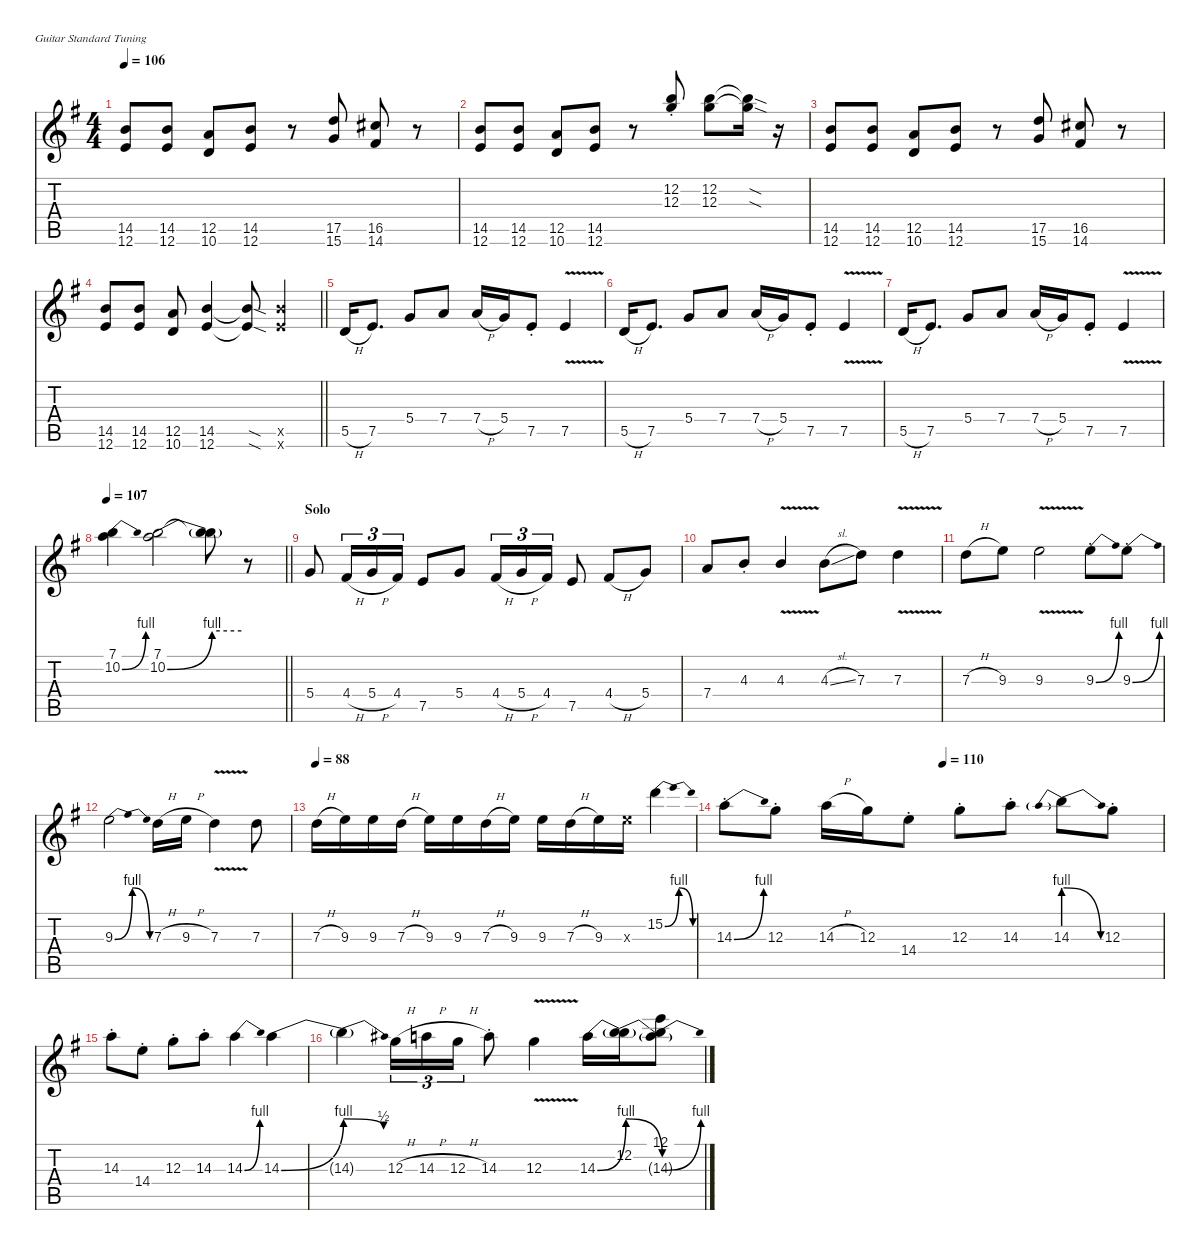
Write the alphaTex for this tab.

\defaultSystemsLayout 4
\hideDynamics
\bracketExtendMode nobrackets
\singleTrackTrackNamePolicy hidden
\multiTrackTrackNamePolicy hidden
\firstSystemTrackNameMode fullname
\firstSystemTrackNameOrientation horizontal
\otherSystemsTrackNameOrientation horizontal
\track ("Tony Right channel" "od.guit.") {mute instrument overdrivenguitar}
\staff {score tabs}
\tuning (E4 B3 G3 D3 A2 E2)
\ts (4 4)
\tempo 106
\clef g2
\ks eminor
(14.5{acc forcenatural} 12.6{acc forcenatural}).8{dy f beam Up} (14.5{acc forcenatural} 12.6{acc forcenatural}).8{beam Up} (12.5{acc forcenatural} 10.6{acc forcenatural}).8{beam Up} (14.5{acc forcenatural} 12.6{acc forcenatural}).8{beam Up} r.8{beam Up} (17.5{acc forcenatural} 15.6{acc forcenatural}).8{beam Up} (16.5{acc #} 14.6{acc #}).8{beam Up} r.8{beam Up} |
(14.5{acc forcenatural} 12.6{acc forcenatural}).8{beam Up} (14.5{acc forcenatural} 12.6{acc forcenatural}).8{beam Up} (12.5{acc forcenatural} 10.6{acc forcenatural}).8{beam Up} (14.5{acc forcenatural} 12.6{acc forcenatural}).8{beam Up} r.8{beam Up} (12.2{st acc forcenatural} 12.3{st acc forcenatural}).8{beam Down} (12.2{acc forcenatural} 12.3{acc forcenatural}).8{beam Down} (12.2{sod t acc forcenatural} 12.3{sod t acc forcenatural}).16{beam Down} r.16{beam Down} |
(14.5{acc forcenatural} 12.6{acc forcenatural}).8{beam Up} (14.5{acc forcenatural} 12.6{acc forcenatural}).8{beam Up} (12.5{acc forcenatural} 10.6{acc forcenatural}).8{beam Up} (14.5{acc forcenatural} 12.6{acc forcenatural}).8{beam Up} r.8{beam Up} (17.5{acc forcenatural} 15.6{acc forcenatural}).8{beam Up} (16.5{acc #} 14.6{acc #}).8{beam Up} r.8{beam Up} |
\barLineRight lightlight
(14.5{acc forcenatural} 12.6{acc forcenatural}).8{beam Up} (14.5{acc forcenatural} 12.6{acc forcenatural}).8{beam Up} (12.5{acc forcenatural} 10.6{acc forcenatural}).8{beam Up} (14.5{acc forcenatural} 12.6{acc forcenatural}).4{beam Up} (14.5{sod t acc forcenatural} 12.6{sod t acc forcenatural}).8{beam Up} (14.5{x acc forcenatural} 12.6{x acc forcenatural}).4{beam Up} |
\section ("" "")
5.5{h acc forcenatural}.16{beam Up} 7.5{acc forcenatural}.8{d beam Up} 5.4{acc forcenatural}.8{beam Up} 7.4{acc forcenatural}.8{beam Up} 7.4{h acc forcenatural}.16{beam Up} 5.4{acc forcenatural}.16{beam Up} 7.5{st acc forcenatural}.8{beam Up} 7.5{v acc forcenatural}.4{beam Up} |
5.5{h acc forcenatural}.16{beam Up} 7.5{acc forcenatural}.8{d beam Up} 5.4{acc forcenatural}.8{beam Up} 7.4{acc forcenatural}.8{beam Up} 7.4{h acc forcenatural}.16{beam Up} 5.4{acc forcenatural}.16{beam Up} 7.5{st acc forcenatural}.8{beam Up} 7.5{v acc forcenatural}.4{beam Up} |
5.5{h acc forcenatural}.16{beam Up} 7.5{acc forcenatural}.8{d beam Up} 5.4{acc forcenatural}.8{beam Up} 7.4{acc forcenatural}.8{beam Up} 7.4{h acc forcenatural}.16{beam Up} 5.4{acc forcenatural}.16{beam Up} 7.5{st acc forcenatural}.8{beam Up} 7.5{v acc forcenatural}.4{beam Up} |
\tempo 107
\barLineRight lightlight
(7.1{acc forcenatural} 10.2{be (bend 0 0 17.0000004 4) acc forcenatural}).4{beam Down} (7.1{acc forcenatural} 10.2{be (bend 0 0 60 4) acc forcenatural}).2{beam Down} (7.1{t acc forcenatural} 10.2{be (hold 0 4 60 4) t}).8{beam Down} r.8{beam Down} |
\section ("" "Solo")
5.4{acc forcenatural}.8{beam Up} 4.4{h acc #}.16{tu (3 2) beam Up} 5.4{h acc forcenatural}.16{tu (3 2) beam Up} 4.4{acc #}.16{tu (3 2) beam Up} 7.5{acc forcenatural}.8{beam Up} 5.4{acc forcenatural}.8{beam Up} 4.4{h acc #}.16{tu (3 2) beam Up} 5.4{h acc forcenatural}.16{tu (3 2) beam Up} 4.4{acc #}.16{tu (3 2) beam Up} 7.5{acc forcenatural}.8{beam Up} 4.4{h acc #}.8{beam Up} 5.4{acc forcenatural}.8{beam Up} |
7.4{acc forcenatural}.8{beam Up} 4.3{st acc forcenatural}.8{beam Up} 4.3{v acc forcenatural}.4{beam Up} 4.3{sl acc forcenatural}.8{beam Down} 7.3{acc forcenatural}.8{beam Down} 7.3{v acc forcenatural}.4{beam Down} |
7.3{h acc forcenatural}.8{beam Down} 9.3{acc forcenatural}.8{beam Down} 9.3{v acc forcenatural}.2{beam Down} 9.3{be (bend 0 0 15 4) st acc forcenatural}.8{beam Down} 9.3{be (bend 0 0 15 4) st acc forcenatural}.8{beam Down} |
9.3{be (bendrelease 0 0 9 4 41.0000016 4 48.999998399999996 0) acc forcenatural}.2{beam Down} 7.3{h acc forcenatural}.16{beam Down} 9.3{h acc forcenatural}.16{beam Down} 7.3{v acc forcenatural}.4{beam Down} 7.3{acc forcenatural}.8{beam Down} |
\tempo 88
7.3{h acc forcenatural}.16{beam Down} 9.3{acc forcenatural}.16{beam Down} 9.3{acc forcenatural}.16{beam Down} 7.3{h acc forcenatural}.16{beam Down} 9.3{acc forcenatural}.16{beam Down} 9.3{acc forcenatural}.16{beam Down} 7.3{h acc forcenatural}.16{beam Down} 9.3{acc forcenatural}.16{beam Down} 9.3{acc forcenatural}.16{beam Down} 7.3{h acc forcenatural}.16{beam Down} 9.3{acc forcenatural}.16{beam Down} 9.3{x acc forcenatural}.16{beam Down} 15.2{be (bendrelease 0 0 15 4 25.999999199999998 4 33 0) acc forcenatural}.4{beam Down} |
\tempo (110 0.5)
14.3{be (bend 0 0 15 4) st acc forcenatural}.8{beam Down} 12.3{st acc forcenatural}.8{beam Down} 14.3{h acc forcenatural}.16{beam Down} 12.3{acc forcenatural}.16{beam Down} 14.4{st acc forcenatural}.8{beam Down} 12.3{st acc forcenatural}.8{beam Down} 14.3{st acc forcenatural}.8{beam Down} 14.3{be (prebendrelease 0 4 31.0000008 0)}.8{beam Down} 12.3{st acc forcenatural}.8{beam Down} |
14.3{st acc forcenatural}.8{beam Down} 14.4{st acc forcenatural}.8{beam Down} 12.3{st acc forcenatural}.8{beam Down} 14.3{st acc forcenatural}.8{beam Down} 14.3{be (bend 0 0 15 4) acc forcenatural}.4{beam Down} 14.3{be (bend 0 0 60 4) acc forcenatural}.4{beam Down} |
14.3{be (release 0 4 60 2) t}.4{beam Down} 12.3{h acc forcenatural}.16{tu (3 2) beam Down} 14.3{h acc forcenatural}.16{tu (3 2) beam Down} 12.3{h acc forcenatural}.16{tu (3 2) beam Down} 14.3{st acc forcenatural}.8{beam Down} 12.3{v acc forcenatural}.4{beam Down} 14.3{be (bend 0 0 60 4) acc forcenatural}.16{beam Down} (12.2{acc forcenatural} 14.3{be (release 0 4 60 0) t}).16{beam Down} (12.1{acc forcenatural} 12.2{t acc forcenatural} 14.3{be (bend 0 0 60 4) t acc forcenatural}).8{beam Down}
